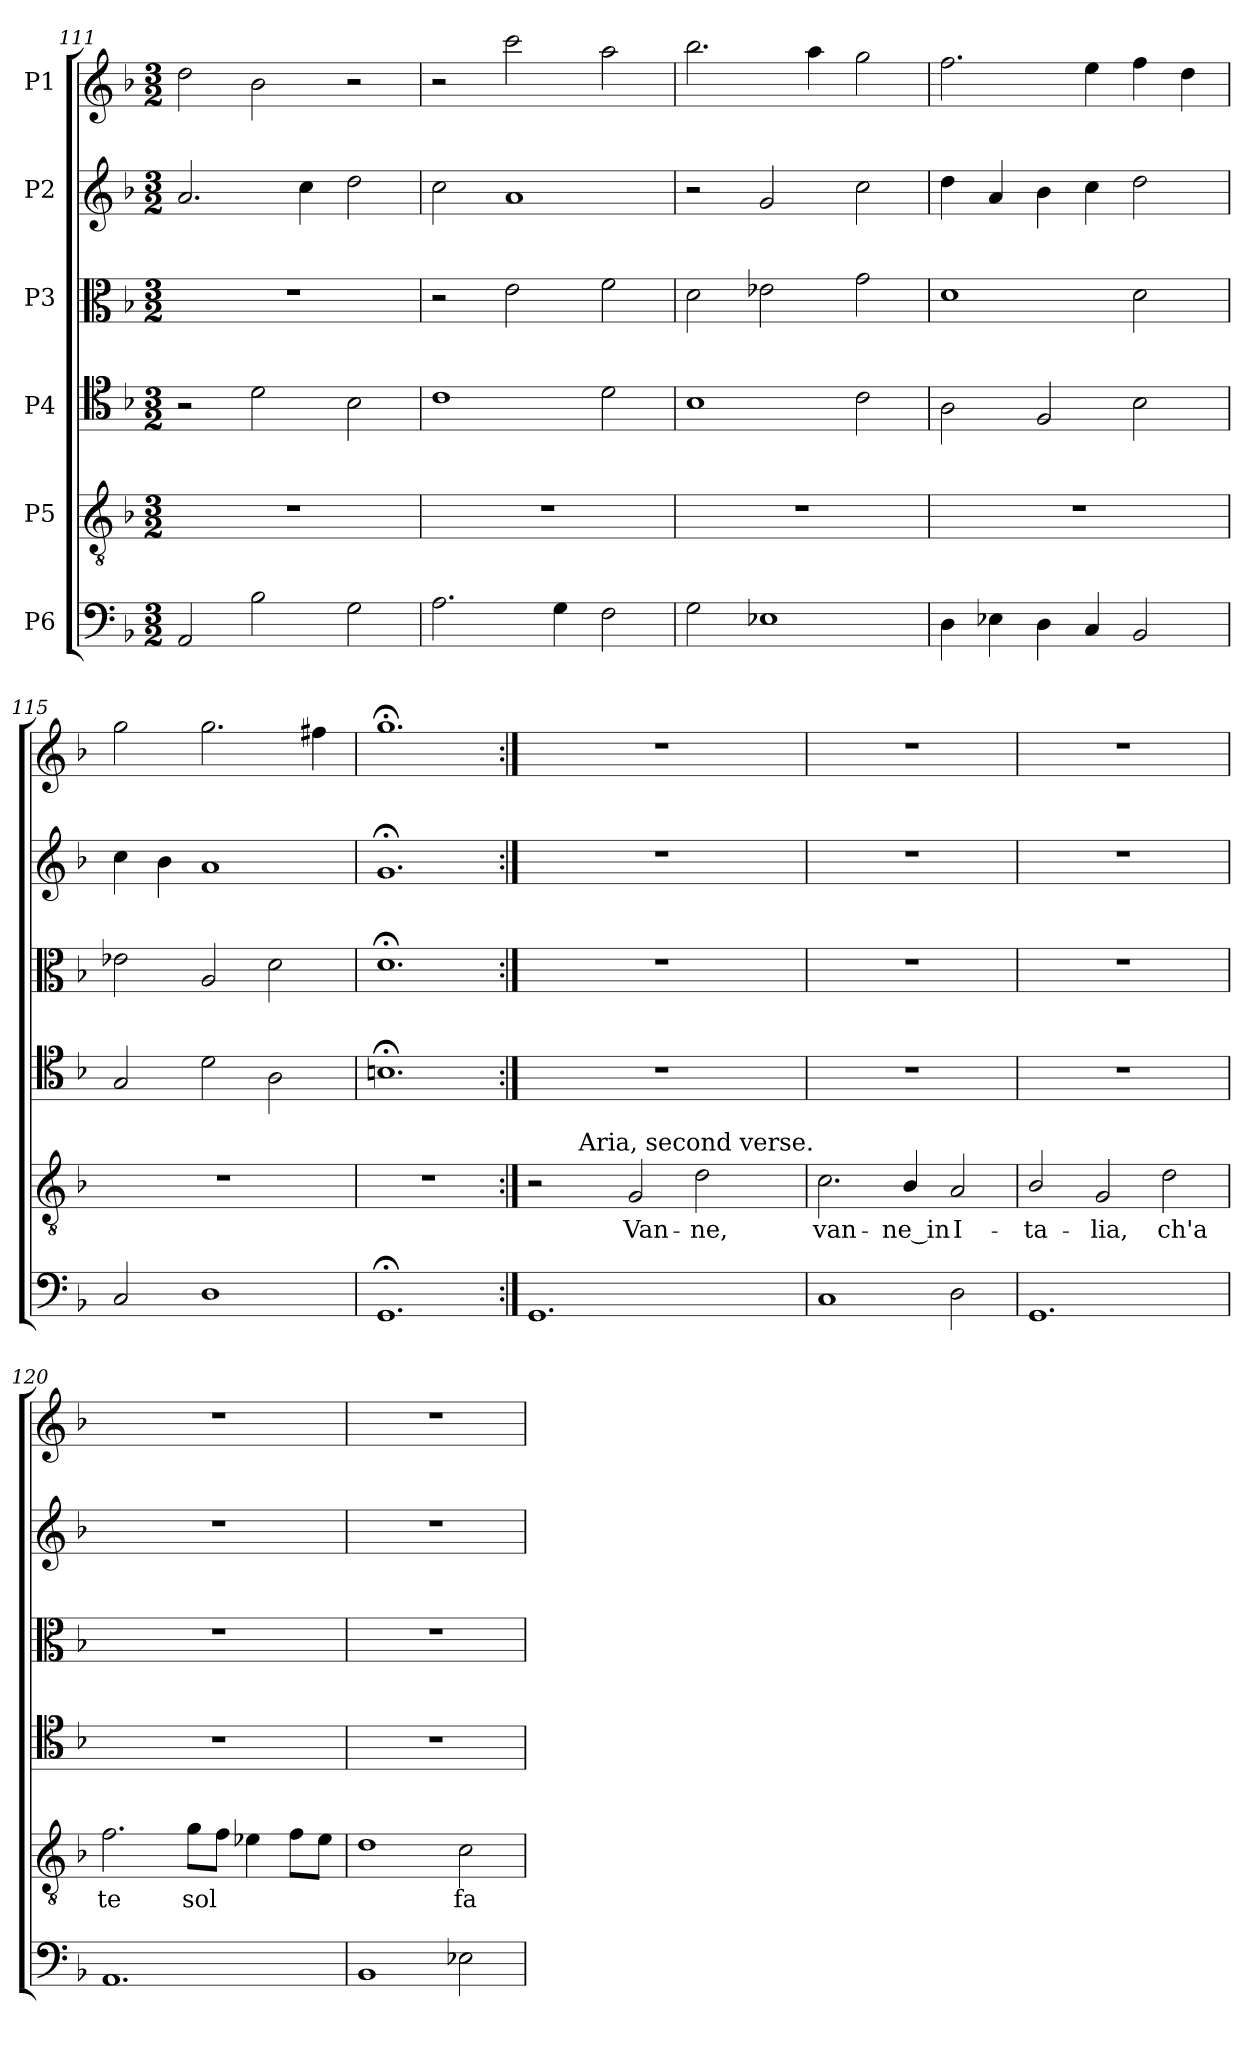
**kern	**kern	**text	**kern	**kern	**kern	**kern
*part6	*part5	*part5	*part4	*part3	*part2	*part1
*staff6	*staff5	*staff5	*staff4	*staff3	*staff2	*staff1
*I"P6	*I"P5	*	*I"P4	*I"P3	*I"P2	*I"P1
*clefF4	*clefGv2	*	*clefC4	*clefC3	*clefG2	*clefG2
*	*ITrd7c12	*	*	*	*	*
*k[b-]	*k[b-]	*	*k[b-]	*k[b-]	*k[b-]	*k[b-]
*F:	*F:	*	*F:	*F:	*F:	*F:
*M3/2	*M3/2	*	*M3/2	*M3/2	*M3/2	*M3/2
=111	=111	=111	=111	=111	=111	=111
!	!LO:N:vis=1	!	!	!LO:N:vis=1	!	!
2AAi/	1.r	.	2r	1.r	2.ai/	2ddi\
2B-i\	.	.	2di\	.	.	2b-i\
.	.	.	.	.	4cci\	.
2Gi\	.	.	2B-i\	.	2ddi\	2r
=112	=112	=112	=112	=112	=112	=112
!	!LO:N:vis=1	!	!	!	!	!
2.Ai\	1.r	.	1ci	2r	2cci\	2r
.	.	.	.	2ei\	1ai	2ccci\
4Gi\	.	.	.	.	.	.
2Fi\	.	.	2di\	2fi\	.	2aai\
!!LO:LB:g=z
=113	=113	=113	=113	=113	=113	=113
!	!LO:N:vis=1	!	!	!	!	!
2Gi\	1.r	.	1B-i	2di\	2r	2.bb-i\
1E-Xi	.	.	.	2e-Xi\	2gi/	.
.	.	.	.	.	.	4aai\
.	.	.	2ci\	2gi\	2cci\	2ggi\
=114	=114	=114	=114	=114	=114	=114
!	!LO:N:vis=1	!	!	!	!	!
4Di\	1.r	.	2Ai\	1di	4ddi\	2.ffi\
4E-Xi\	.	.	.	.	4ai/	.
4Di\	.	.	2Fi/	.	4b-i\	.
4Ci/	.	.	.	.	4cci\	4eei\
2BB-i/	.	.	2B-i\	2di\	2ddi\	4ffi\
.	.	.	.	.	.	4ddi\
=115	=115	=115	=115	=115	=115	=115
!	!LO:N:vis=1	!	!	!	!	!
2Ci/	1.r	.	2Gi/	2e-Xi\	4cci\	2ggi\
.	.	.	.	.	4b-i\	.
1Di	.	.	2di\	2Ai/	1ai	2.ggi\
.	.	.	2Ai\	2di\	.	.
.	.	.	.	.	.	4ff#Xi\
=116	=116	=116	=116	=116	=116	=116
!	!LO:N:vis=1	!	!	!	!	!
1.GG;i	1.r	.	1.B;i	1.d;i	1.g;i	1.gg;i
!!LO:PB:g=z
=117:|!	=117:|!	=117:|!	=117:|!	=117:|!	=117:|!	=117:|!
!	!	!	!LO:N:vis=1	!LO:N:vis=1	!LO:N:vis=1	!LO:N:vis=1
*	*^	*	*	*	*	*
1.GGi	2r	8ryy	.	1.r	1.r	1.r	1.r
.	.	16ryy	.	.	.	.	.
.	.	512.ryy	.	.	.	.	.
!	!	!LO:TX:a:t=Aria, second verse.	!	!	!	!	!
.	.	1ryy	.	.	.	.	.
!	!	!	!LO:LY:b:color=#000000	!	!	!	!
.	2GGi/	.	Van-	.	.	.	.
!	!	!	!LO:LY:b:color=#000000	!	!	!	!
.	2Di\	.	-ne,	.	.	.	.
.	.	4ryy	.	.	.	.	.
.	.	32ryy	.	.	.	.	.
.	.	64ryy	.	.	.	.	.
.	.	128ryy	.	.	.	.	.
.	.	256ryy	.	.	.	.	.
.	.	1024ryy	.	.	.	.	.
*	*v	*v	*	*	*	*	*
=118	=118	=118	=118	=118	=118	=118
*	*^	*	*	*	*	*
!	!	!	!LO:LY:b:color=#000000	!LO:N:vis=1	!LO:N:vis=1	!LO:N:vis=1	!LO:N:vis=1
*	*v	*v	*	*	*	*	*
1Ci	2.Ci\	van-	1.r	1.r	1.r	1.r
!	!	!LO:LY:b:color=#000000	!	!	!	!
.	4BB-i/	-ne_in	.	.	.	.
!	!	!LO:LY:b:color=#000000	!	!	!	!
2Di\	2AAi/	I-	.	.	.	.
=119	=119	=119	=119	=119	=119	=119
!	!	!LO:LY:b:color=#000000	!LO:N:vis=1	!LO:N:vis=1	!LO:N:vis=1	!LO:N:vis=1
1.GGi	2BB-i/	-ta-	1.r	1.r	1.r	1.r
!	!	!LO:LY:b:color=#000000	!	!	!	!
.	2GGi/	-lia,	.	.	.	.
!	!	!LO:LY:b:color=#000000	!	!	!	!
.	2Di\	ch'a	.	.	.	.
=120	=120	=120	=120	=120	=120	=120
!	!	!LO:LY:b:color=#000000	!LO:N:vis=1	!LO:N:vis=1	!LO:N:vis=1	!LO:N:vis=1
1.AAi	2.Fi\	te	1.r	1.r	1.r	1.r
!	!	!LO:LY:b:color=#000000	!	!	!	!
.	8Gi\L	sol	.	.	.	.
.	8Fi\J	.	.	.	.	.
.	4E-Xi\	.	.	.	.	.
.	8Fi\L	.	.	.	.	.
.	8E-i\J	.	.	.	.	.
=121	=121	=121	=121	=121	=121	=121
!	!	!	!LO:N:vis=1	!LO:N:vis=1	!LO:N:vis=1	!LO:N:vis=1
1BB-i	1Di	.	1.r	1.r	1.r	1.r
!	!	!LO:LY:b:color=#000000	!	!	!	!
2E-Xi\	2Ci\	fa	.	.	.	.
=	=	=	=	=	=	=
*-	*-	*-	*-	*-	*-	*-
